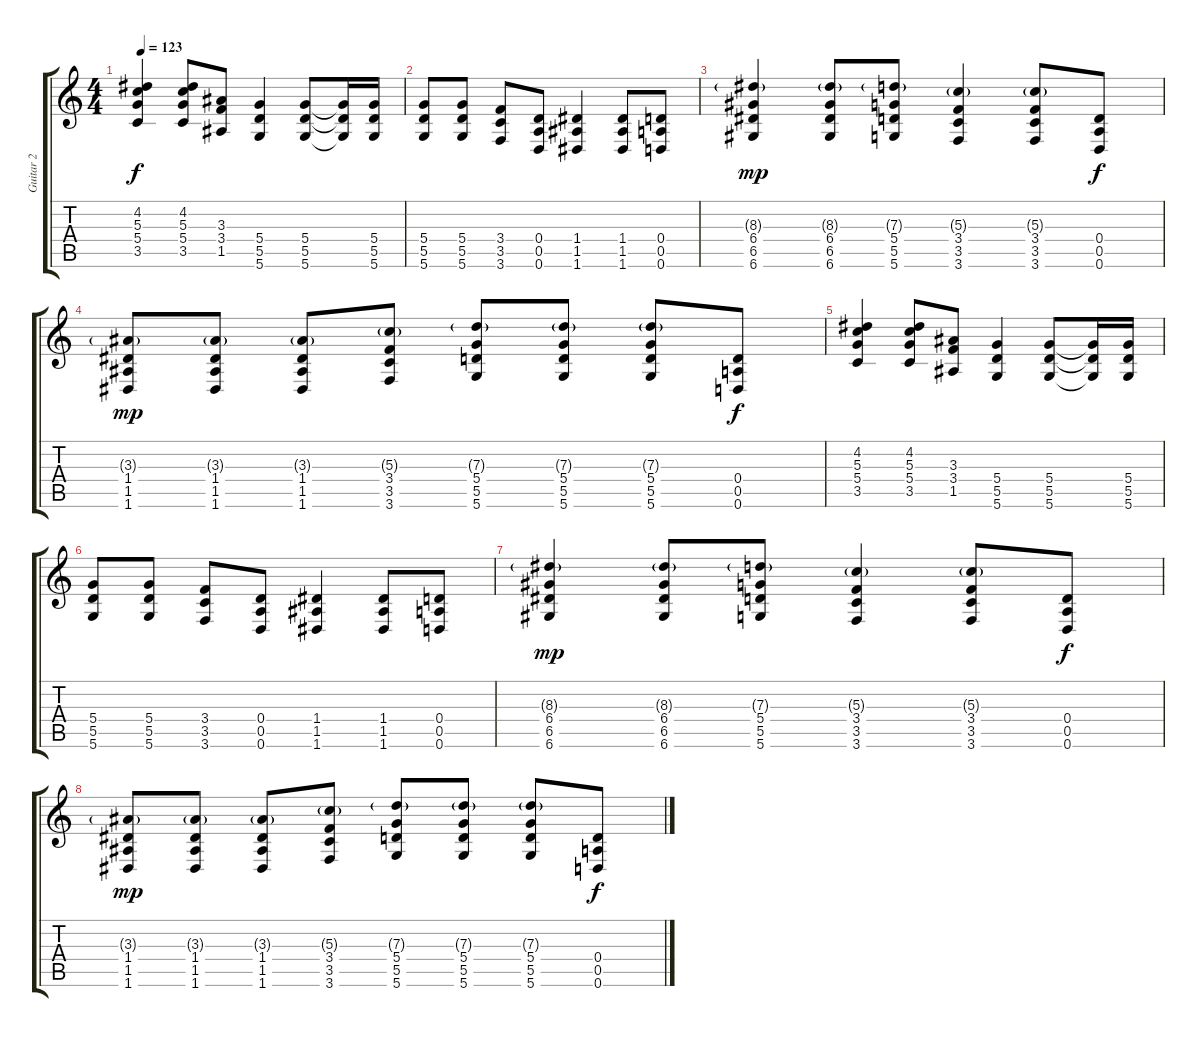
\track ("Guitar 2" "Guitar 2") {instrument distortionguitar}
\staff {score tabs}
\tuning (E4 B3 G3 D3 A2 D2) {hide}
\ts (4 4)
\tempo 123
\clef g2
\ks c
(4.2 5.3 5.4 3.5).4{dy f} (4.2 5.3 5.4 3.5).8 (3.3 3.4 1.5).8 (5.4 5.5 5.6).4 (5.4 5.5 5.6).8 (5.4{t} 5.5{t} 5.6{t}).16 (5.4 5.5 5.6).16 |
(5.4 5.5 5.6).8 (5.4 5.5 5.6).8 (3.4 3.5 3.6).8 (0.4 0.5 0.6).8 (1.4 1.5 1.6).4 (1.4 1.5 1.6).8 (0.4 0.5 0.6).8 |
(8.3{g} 6.4 6.5 6.6).4{dy mp} (8.3{g} 6.4 6.5 6.6).8 (7.3{g} 5.4 5.5 5.6).8 (5.3{g} 3.4 3.5 3.6).4 (5.3{g} 3.4 3.5 3.6).8 (0.4 0.5 0.6).8{dy f} |
(3.3{g} 1.4 1.5 1.6).8{dy mp} (3.3{g} 1.4 1.5 1.6).8 (3.3{g} 1.4 1.5 1.6).8 (5.3{g} 3.4 3.5 3.6).8 (7.3{g} 5.4 5.5 5.6).8 (7.3{g} 5.4 5.5 5.6).8 (7.3{g} 5.4 5.5 5.6).8 (0.4 0.5 0.6).8{dy f} |
(4.2 5.3 5.4 3.5).4 (4.2 5.3 5.4 3.5).8 (3.3 3.4 1.5).8 (5.4 5.5 5.6).4 (5.4 5.5 5.6).8 (5.4{t} 5.5{t} 5.6{t}).16 (5.4 5.5 5.6).16 |
(5.4 5.5 5.6).8 (5.4 5.5 5.6).8 (3.4 3.5 3.6).8 (0.4 0.5 0.6).8 (1.4 1.5 1.6).4 (1.4 1.5 1.6).8 (0.4 0.5 0.6).8 |
(8.3{g} 6.4 6.5 6.6).4{dy mp} (8.3{g} 6.4 6.5 6.6).8 (7.3{g} 5.4 5.5 5.6).8 (5.3{g} 3.4 3.5 3.6).4 (5.3{g} 3.4 3.5 3.6).8 (0.4 0.5 0.6).8{dy f} |
(3.3{g} 1.4 1.5 1.6).8{dy mp} (3.3{g} 1.4 1.5 1.6).8 (3.3{g} 1.4 1.5 1.6).8 (5.3{g} 3.4 3.5 3.6).8 (7.3{g} 5.4 5.5 5.6).8 (7.3{g} 5.4 5.5 5.6).8 (7.3{g} 5.4 5.5 5.6).8 (0.4 0.5 0.6).8{dy f}
